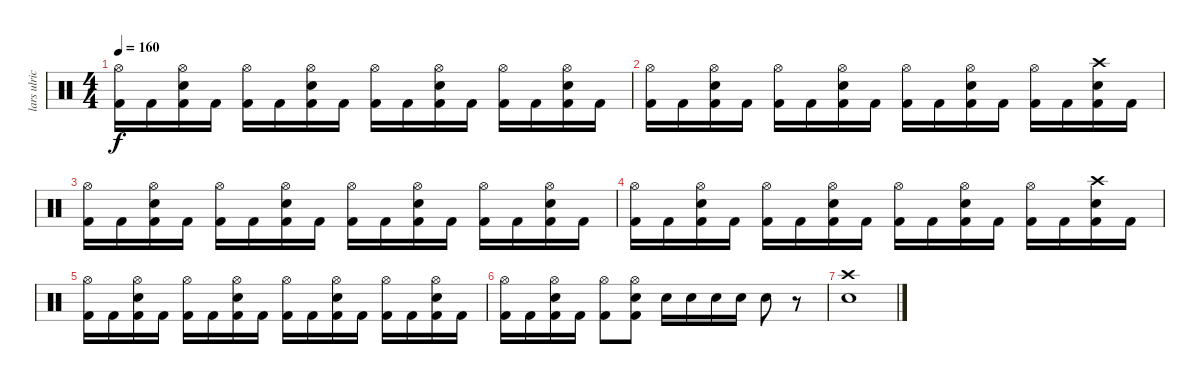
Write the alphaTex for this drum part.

\track ("lars ulrich" "lars ulric") {instrument percussion}
\staff {score}
\articulation defaults
\ts (4 4)
\tempo 160
\clef neutral
\ks c
("Hi-Hat (open)" "Kick (hit) 2").16{dy f} "Kick (hit) 2".16 ("Hi-Hat (open)" "Electric Snare (hit)" "Kick (hit) 2").16 "Kick (hit) 2".16 ("Hi-Hat (open)" "Kick (hit) 2").16 "Kick (hit) 2".16 ("Hi-Hat (open)" "Electric Snare (hit)" "Kick (hit) 2").16 "Kick (hit) 2".16 ("Hi-Hat (open)" "Kick (hit) 2").16 "Kick (hit) 2".16 ("Hi-Hat (open)" "Electric Snare (hit)" "Kick (hit) 2").16 "Kick (hit) 2".16 ("Hi-Hat (open)" "Kick (hit) 2").16 "Kick (hit) 2".16 ("Hi-Hat (open)" "Electric Snare (hit)" "Kick (hit) 2").16 "Kick (hit) 2".16 |
("Hi-Hat (open)" "Kick (hit) 2").16 "Kick (hit) 2".16 ("Hi-Hat (open)" "Electric Snare (hit)" "Kick (hit) 2").16 "Kick (hit) 2".16 ("Hi-Hat (open)" "Kick (hit) 2").16 "Kick (hit) 2".16 ("Hi-Hat (open)" "Electric Snare (hit)" "Kick (hit) 2").16 "Kick (hit) 2".16 ("Hi-Hat (open)" "Kick (hit) 2").16 "Kick (hit) 2".16 ("Hi-Hat (open)" "Electric Snare (hit)" "Kick (hit) 2").16 "Kick (hit) 2".16 ("Hi-Hat (open)" "Kick (hit) 2").16 "Kick (hit) 2".16 ("Crash high (hit)" "Electric Snare (hit)" "Kick (hit) 2").16 "Kick (hit) 2".16 |
("Hi-Hat (open)" "Kick (hit) 2").16 "Kick (hit) 2".16 ("Hi-Hat (open)" "Electric Snare (hit)" "Kick (hit) 2").16 "Kick (hit) 2".16 ("Hi-Hat (open)" "Kick (hit) 2").16 "Kick (hit) 2".16 ("Hi-Hat (open)" "Electric Snare (hit)" "Kick (hit) 2").16 "Kick (hit) 2".16 ("Hi-Hat (open)" "Kick (hit) 2").16 "Kick (hit) 2".16 ("Hi-Hat (open)" "Electric Snare (hit)" "Kick (hit) 2").16 "Kick (hit) 2".16 ("Hi-Hat (open)" "Kick (hit) 2").16 "Kick (hit) 2".16 ("Hi-Hat (open)" "Electric Snare (hit)" "Kick (hit) 2").16 "Kick (hit) 2".16 |
("Hi-Hat (open)" "Kick (hit) 2").16 "Kick (hit) 2".16 ("Hi-Hat (open)" "Electric Snare (hit)" "Kick (hit) 2").16 "Kick (hit) 2".16 ("Hi-Hat (open)" "Kick (hit) 2").16 "Kick (hit) 2".16 ("Hi-Hat (open)" "Electric Snare (hit)" "Kick (hit) 2").16 "Kick (hit) 2".16 ("Hi-Hat (open)" "Kick (hit) 2").16 "Kick (hit) 2".16 ("Hi-Hat (open)" "Electric Snare (hit)" "Kick (hit) 2").16 "Kick (hit) 2".16 ("Hi-Hat (open)" "Kick (hit) 2").16 "Kick (hit) 2".16 ("Crash high (hit)" "Electric Snare (hit)" "Kick (hit) 2").16 "Kick (hit) 2".16 |
("Hi-Hat (open)" "Kick (hit) 2").16 "Kick (hit) 2".16 ("Hi-Hat (open)" "Electric Snare (hit)" "Kick (hit) 2").16 "Kick (hit) 2".16 ("Hi-Hat (open)" "Kick (hit) 2").16 "Kick (hit) 2".16 ("Hi-Hat (open)" "Electric Snare (hit)" "Kick (hit) 2").16 "Kick (hit) 2".16 ("Hi-Hat (open)" "Kick (hit) 2").16 "Kick (hit) 2".16 ("Hi-Hat (open)" "Electric Snare (hit)" "Kick (hit) 2").16 "Kick (hit) 2".16 ("Hi-Hat (open)" "Kick (hit) 2").16 "Kick (hit) 2".16 ("Hi-Hat (open)" "Electric Snare (hit)" "Kick (hit) 2").16 "Kick (hit) 2".16 |
("Hi-Hat (open)" "Kick (hit) 2").16 "Kick (hit) 2".16 ("Hi-Hat (open)" "Electric Snare (hit)" "Kick (hit) 2").16 "Kick (hit) 2".16 ("Hi-Hat (open)" "Kick (hit) 2").8 ("Hi-Hat (open)" "Electric Snare (hit)" "Kick (hit) 2").8 "Electric Snare (hit)".16 "Electric Snare (hit)".16 "Electric Snare (hit)".16 "Electric Snare (hit)".16 "Electric Snare (hit)".8 r.8 |
("Crash high (hit)" "Electric Snare (hit)").1
